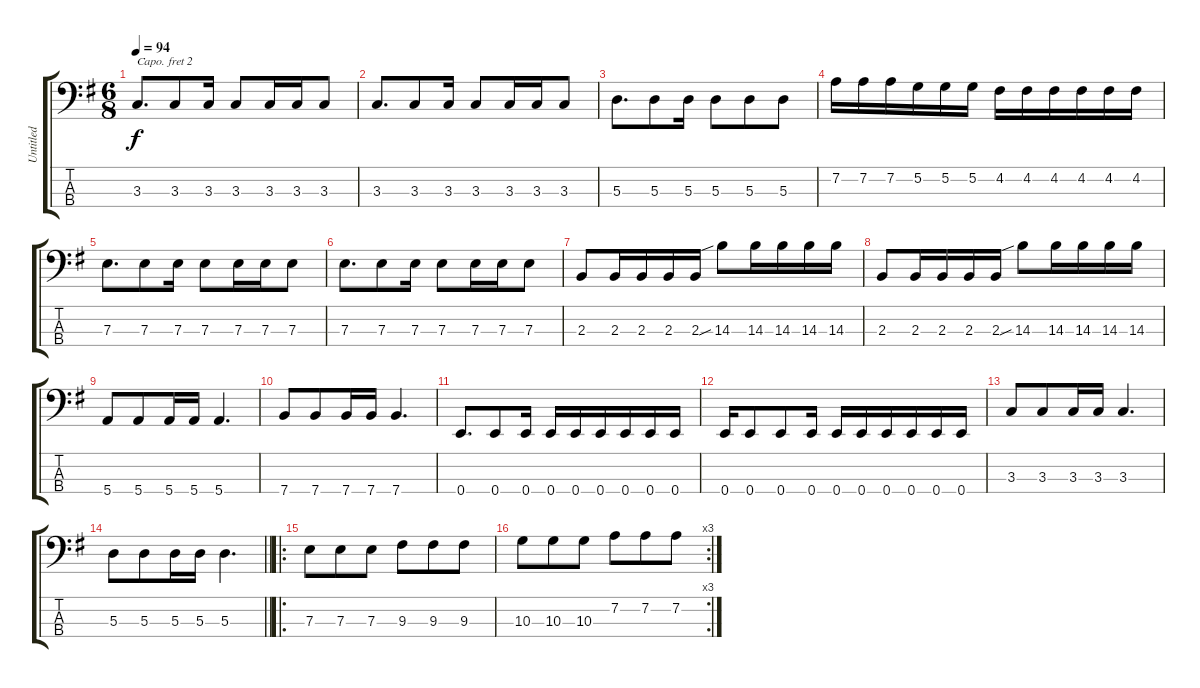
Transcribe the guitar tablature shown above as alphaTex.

\track ("Untitled" "Untitled") {instrument electricbassfinger}
\staff {score tabs}
\capo 2
\tuning (F2 C2 G1 D1) {hide}
\ts (6 8)
\tempo 94
\clef f4
\ks g
3.3.8{d dy f} 3.3.8 3.3.16 3.3.8 3.3.16 3.3.16 3.3.8 |
3.3.8{d} 3.3.8 3.3.16 3.3.8 3.3.16 3.3.16 3.3.8 |
5.3.8{d} 5.3.8 5.3.16 5.3.8 5.3.8 5.3.8 |
7.2.16 7.2.16 7.2.16 5.2.16 5.2.16 5.2.16 4.2.16 4.2.16 4.2.16 4.2.16 4.2.16 4.2.16 |
7.3.8{d} 7.3.8 7.3.16 7.3.8 7.3.16 7.3.16 7.3.8 |
7.3.8{d} 7.3.8 7.3.16 7.3.8 7.3.16 7.3.16 7.3.8 |
2.3.8 2.3.16 2.3.16 2.3.16 2.3.16 14.3{sib}.8 14.3.16 14.3.16 14.3.16 14.3.16 |
2.3.8 2.3.16 2.3.16 2.3.16 2.3.16 14.3{sib}.8 14.3.16 14.3.16 14.3.16 14.3.16 |
5.4.8 5.4.8 5.4.16 5.4.16 5.4.4{d} |
7.4.8 7.4.8 7.4.16 7.4.16 7.4.4{d} |
0.4.8{d} 0.4.8 0.4.16 0.4.16 0.4.16 0.4.16 0.4.16 0.4.16 0.4.16 |
0.4.16 0.4.8 0.4.8 0.4.16 0.4.16 0.4.16 0.4.16 0.4.16 0.4.16 0.4.16 |
3.3.8 3.3.8 3.3.16 3.3.16 3.3.4{d} |
\barLineRight lightlight
5.3.8 5.3.8 5.3.16 5.3.16 5.3.4{d} |
\ro
7.3.8 7.3.8 7.3.8 9.3.8 9.3.8 9.3.8 |
\rc 3
10.3.8 10.3.8 10.3.8 7.2.8 7.2.8 7.2.8
